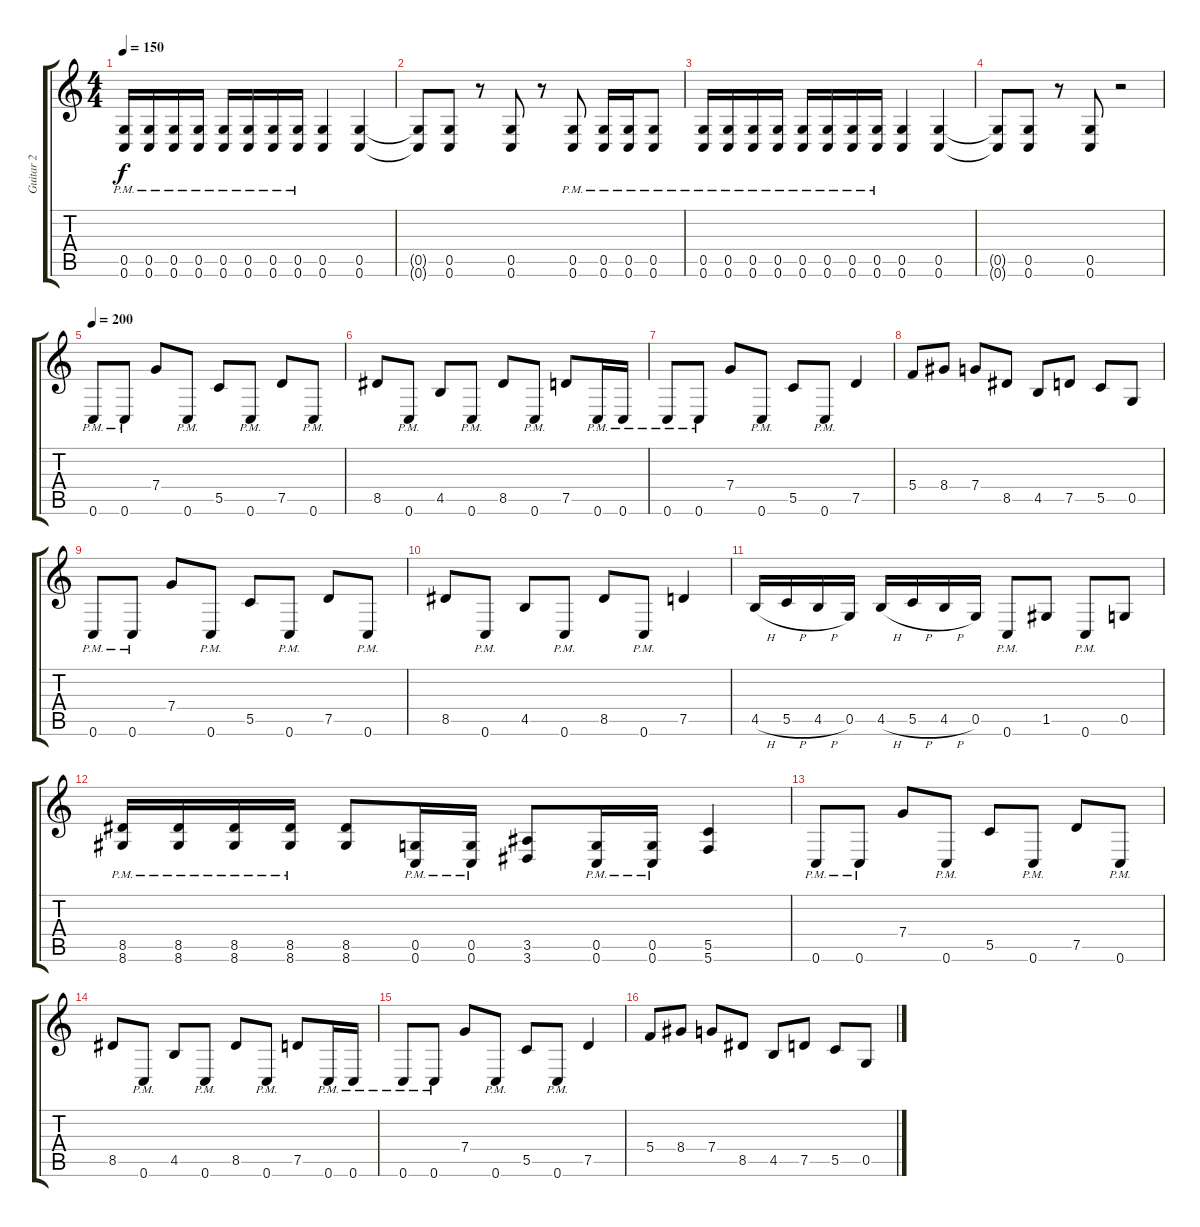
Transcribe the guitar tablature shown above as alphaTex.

\track ("Guitar 2" "Guitar 2") {instrument distortionguitar}
\staff {score tabs}
\tuning (D4 A3 F3 C3 G2 C2) {hide}
\ts (4 4)
\tempo 150
\clef g2
\ks c
(0.5{pm} 0.6{pm}).16{dy f} (0.5{pm} 0.6{pm}).16 (0.5{pm} 0.6{pm}).16 (0.5{pm} 0.6{pm}).16 (0.5{pm} 0.6{pm}).16 (0.5{pm} 0.6{pm}).16 (0.5{pm} 0.6{pm}).16 (0.5{pm} 0.6{pm}).16 (0.5 0.6).4 (0.5 0.6).4 |
(0.5{t} 0.6{t}).8 (0.5 0.6).8 r.8 (0.5 0.6).8 r.8 (0.5{pm} 0.6{pm}).8 (0.5{pm} 0.6{pm}).16 (0.5{pm} 0.6{pm}).16 (0.5{pm} 0.6{pm}).8 |
(0.5{pm} 0.6{pm}).16 (0.5{pm} 0.6{pm}).16 (0.5{pm} 0.6{pm}).16 (0.5{pm} 0.6{pm}).16 (0.5{pm} 0.6{pm}).16 (0.5{pm} 0.6{pm}).16 (0.5{pm} 0.6{pm}).16 (0.5{pm} 0.6{pm}).16 (0.5 0.6).4 (0.5 0.6).4 |
(0.5{t} 0.6{t}).8 (0.5 0.6).8 r.8 (0.5 0.6).8 r.2 |
\tempo 200
0.6{pm}.8 0.6{pm}.8 7.4.8 0.6{pm}.8 5.5.8 0.6{pm}.8 7.5.8 0.6{pm}.8 |
8.5.8 0.6{pm}.8 4.5.8 0.6{pm}.8 8.5.8 0.6{pm}.8 7.5.8 0.6{pm}.16 0.6{pm}.16 |
0.6{pm}.8 0.6{pm}.8 7.4.8 0.6{pm}.8 5.5.8 0.6{pm}.8 7.5.4 |
5.4.8 8.4.8 7.4.8 8.5.8 4.5.8 7.5.8 5.5.8 0.5.8 |
0.6{pm}.8 0.6{pm}.8 7.4.8 0.6{pm}.8 5.5.8 0.6{pm}.8 7.5.8 0.6{pm}.8 |
8.5.8 0.6{pm}.8 4.5.8 0.6{pm}.8 8.5.8 0.6{pm}.8 7.5.4 |
4.5{h}.16 5.5{h}.16 4.5{h}.16 0.5.16 4.5{h}.16 5.5{h}.16 4.5{h}.16 0.5.16 0.6{pm}.8 1.5.8 0.6{pm}.8 0.5.8 |
(8.5{pm} 8.6{pm}).16 (8.5{pm} 8.6{pm}).16 (8.5{pm} 8.6{pm}).16 (8.5{pm} 8.6{pm}).16 (8.5 8.6).8 (0.5{pm} 0.6{pm}).16 (0.5{pm} 0.6{pm}).16 (3.5 3.6).8 (0.5{pm} 0.6{pm}).16 (0.5{pm} 0.6{pm}).16 (5.5 5.6).4 |
0.6{pm}.8 0.6{pm}.8 7.4.8 0.6{pm}.8 5.5.8 0.6{pm}.8 7.5.8 0.6{pm}.8 |
8.5.8 0.6{pm}.8 4.5.8 0.6{pm}.8 8.5.8 0.6{pm}.8 7.5.8 0.6{pm}.16 0.6{pm}.16 |
0.6{pm}.8 0.6{pm}.8 7.4.8 0.6{pm}.8 5.5.8 0.6{pm}.8 7.5.4 |
5.4.8 8.4.8 7.4.8 8.5.8 4.5.8 7.5.8 5.5.8 0.5.8
